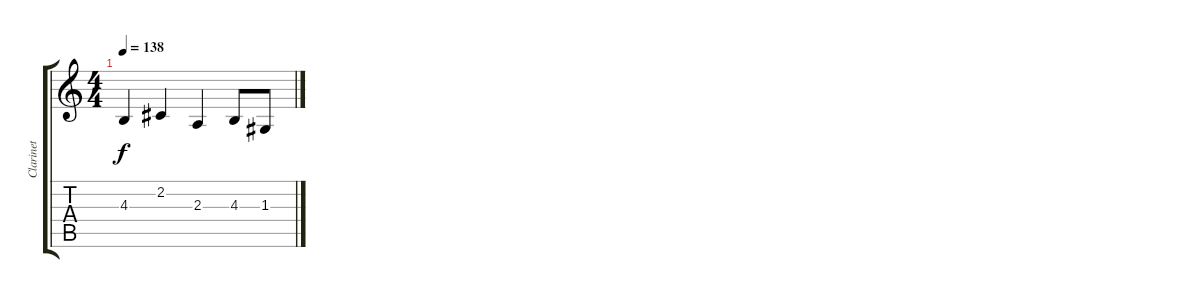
\track ("Clarinet" "Clarinet") {instrument clarinet}
\staff {score tabs}
\tuning (E4 B3 G3 D3 A2 E2) {hide}
\ts (4 4)
\tempo 138
\clef g2
\ks c
4.3{t}.4{dy f} 2.2.4 2.3.4 4.3.8 1.3.8
